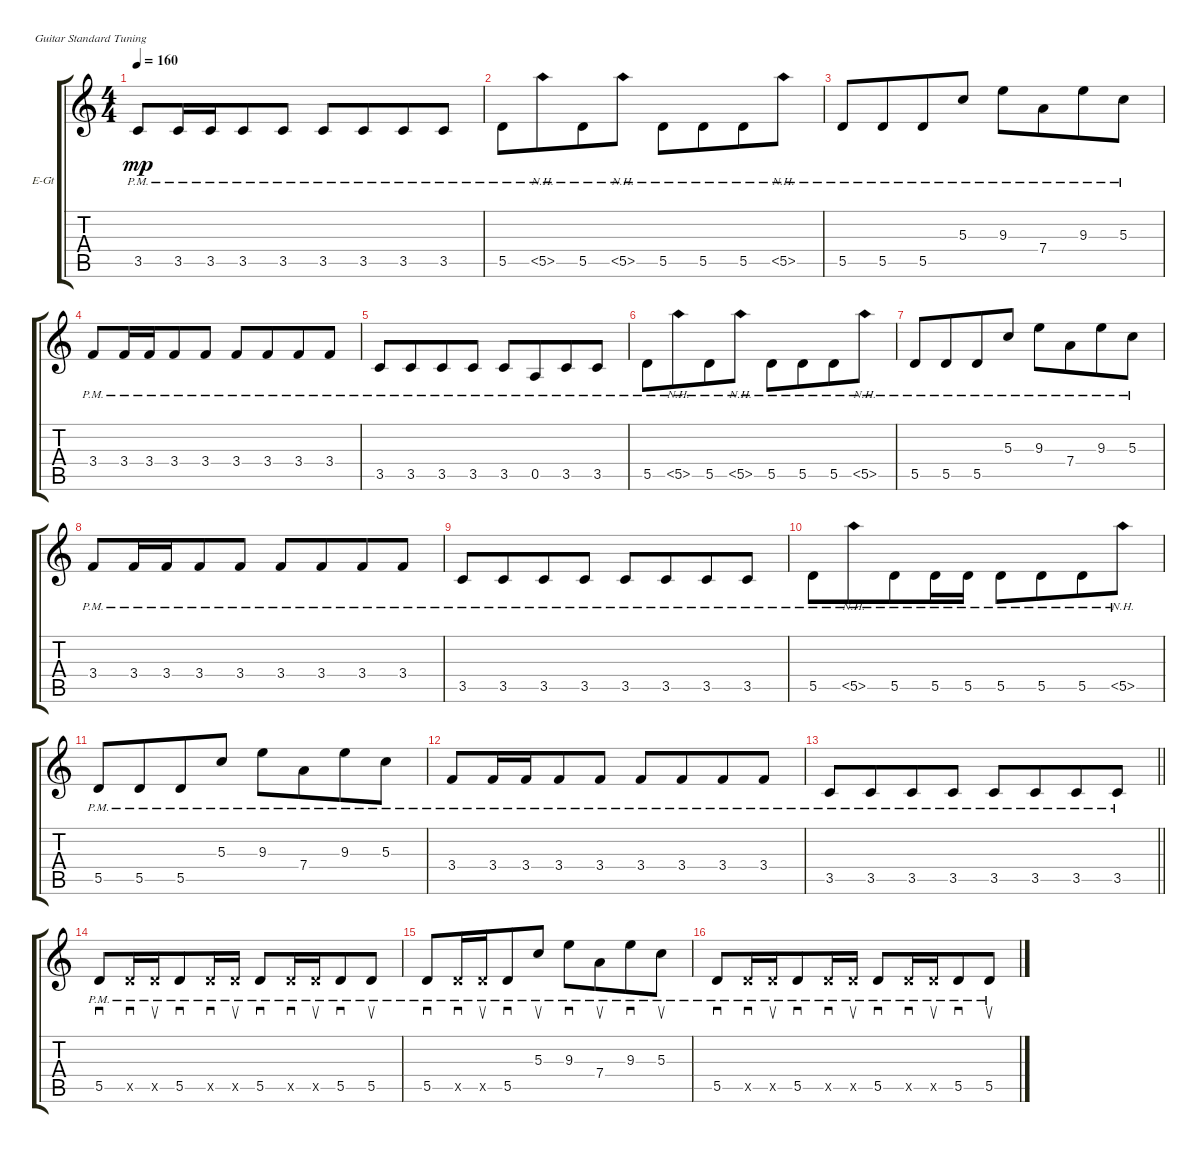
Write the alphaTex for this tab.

\bracketExtendMode groupsimilarinstruments
\firstSystemTrackNameOrientation horizontal
\otherSystemsTrackNameOrientation horizontal
\track ("Гитара 3" "E-Gt") {instrument overdrivenguitar}
\staff {score tabs}
\tuning (E4 B3 G3 D3 A2 E2)
\ts (4 4)
\tempo 160
\clef g2
\ks c
3.5{pm}.8{dy mp} 3.5{pm}.16 3.5{pm}.16{beam merge} 3.5{pm}.8 3.5{pm}.8 3.5{pm}.8 3.5{pm}.8{beam merge} 3.5{pm}.8 3.5{pm}.8 |
5.5{pm}.8 5.5{nh pm}.8{beam merge} 5.5{pm}.8 5.5{nh pm}.8 5.5{pm}.8 5.5{pm}.8{beam merge} 5.5{pm}.8 5.5{nh pm}.8 |
5.5{pm}.8 5.5{pm}.8{beam merge} 5.5{pm}.8 5.3{pm}.8 9.3{pm}.8 7.4{pm}.8{beam merge} 9.3{pm}.8 5.3{pm}.8 |
3.4{pm}.8 3.4{pm}.16 3.4{pm}.16{beam merge} 3.4{pm}.8 3.4{pm}.8 3.4{pm}.8 3.4{pm}.8{beam merge} 3.4{pm}.8 3.4{pm}.8 |
3.5{pm}.8 3.5{pm}.8{beam merge} 3.5{pm}.8 3.5{pm}.8 3.5{pm}.8 0.5{pm}.8{beam merge} 3.5{pm}.8 3.5{pm}.8 |
5.5{pm}.8 5.5{nh pm}.8{beam merge} 5.5{pm}.8 5.5{nh pm}.8 5.5{pm}.8 5.5{pm}.8{beam merge} 5.5{pm}.8 5.5{nh pm}.8 |
5.5{pm}.8 5.5{pm}.8{beam merge} 5.5{pm}.8 5.3{pm}.8 9.3{pm}.8 7.4{pm}.8{beam merge} 9.3{pm}.8 5.3{pm}.8 |
3.4{pm}.8 3.4{pm}.16 3.4{pm}.16{beam merge} 3.4{pm}.8 3.4{pm}.8 3.4{pm}.8 3.4{pm}.8{beam merge} 3.4{pm}.8 3.4{pm}.8 |
3.5{pm}.8 3.5{pm}.8{beam merge} 3.5{pm}.8 3.5{pm}.8 3.5{pm}.8 3.5{pm}.8{beam merge} 3.5{pm}.8 3.5{pm}.8 |
5.5{pm}.8 5.5{nh pm}.8{beam merge} 5.5{pm}.8 5.5{pm}.16 5.5{pm}.16 5.5{pm}.8 5.5{pm}.8{beam merge} 5.5{pm}.8 5.5{nh pm}.8 |
5.5{pm}.8 5.5{pm}.8{beam merge} 5.5{pm}.8 5.3{pm}.8 9.3{pm}.8 7.4{pm}.8{beam merge} 9.3{pm}.8 5.3{pm}.8 |
3.4{pm}.8 3.4{pm}.16 3.4{pm}.16{beam merge} 3.4{pm}.8 3.4{pm}.8 3.4{pm}.8 3.4{pm}.8{beam merge} 3.4{pm}.8 3.4{pm}.8 |
\barLineRight lightlight
3.5{pm}.8 3.5{pm}.8{beam merge} 3.5{pm}.8 3.5{pm}.8 3.5{pm}.8 3.5{pm}.8{beam merge} 3.5{pm}.8 3.5{pm}.8 |
5.5{pm}.8{sd} 5.5{pm x}.16{sd} 5.5{pm x}.16{su beam merge} 5.5{pm}.8{sd} 5.5{pm x}.16{sd} 5.5{pm x}.16{su} 5.5{pm}.8{sd} 5.5{pm x}.16{sd} 5.5{pm x}.16{su beam merge} 5.5{pm}.8{sd} 5.5{pm}.8{su} |
5.5{pm}.8{sd} 5.5{pm x}.16{sd} 5.5{pm x}.16{su beam merge} 5.5{pm}.8{sd} 5.3{pm}.8{su} 9.3{pm}.8{sd} 7.4{pm}.8{su beam merge} 9.3{pm}.8{sd} 5.3{pm}.8{su} |
5.5{pm}.8{sd} 5.5{pm x}.16{sd} 5.5{pm x}.16{su beam merge} 5.5{pm}.8{sd} 5.5{pm x}.16{sd} 5.5{pm x}.16{su} 5.5{pm}.8{sd} 5.5{pm x}.16{sd} 5.5{pm x}.16{su beam merge} 5.5{pm}.8{sd} 5.5{pm}.8{su}
